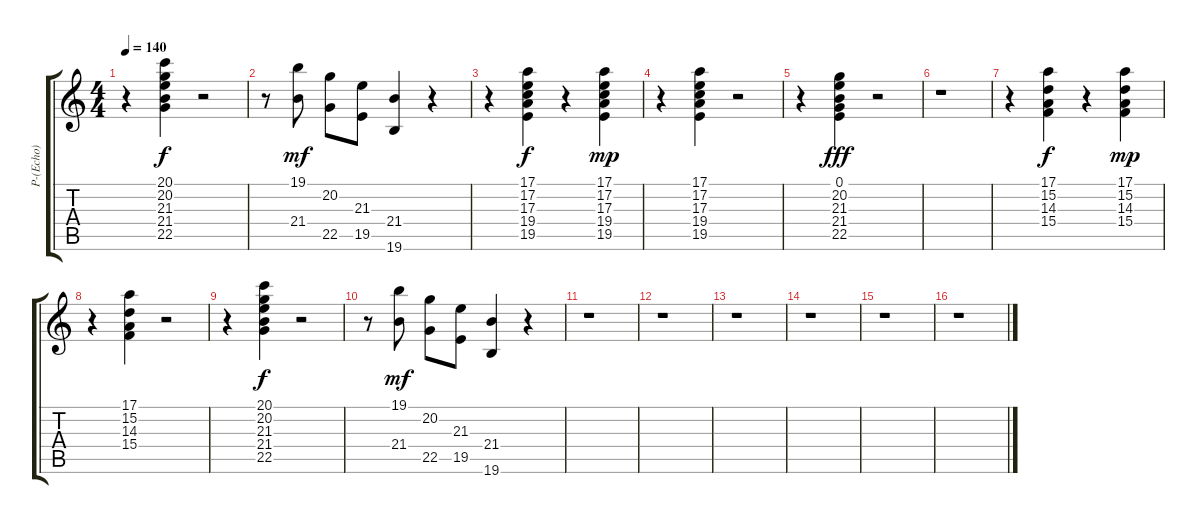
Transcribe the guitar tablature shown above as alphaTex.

\track ("P-(Echo)" "P-(Echo)") {instrument acousticgrandpiano}
\staff {score tabs}
\tuning (E4 B3 G3 D3 A2 E2) {hide}
\ts (4 4)
\tempo 140
\clef g2
\ks c
r.4{dy mp} (20.1 20.2 21.3 21.4 22.5).4{dy f} r.2 |
r.8 (19.1 21.4).8{dy mf} (20.2 22.5).8 (21.3 19.5).8 (21.4 19.6).4 r.4 |
r.4 (17.1 17.2 17.3 19.4 19.5).4{dy f} r.4 (17.1 17.2 17.3 19.4 19.5).4{dy mp} |
r.4 (17.1 17.2 17.3 19.4 19.5).4 r.2 |
r.4 (0.1 20.2 21.3 21.4 22.5).4{dy fff} r.2 |
r.1 |
r.4 (17.1 15.2 14.3 15.4).4{dy f} r.4 (17.1 15.2 14.3 15.4).4{dy mp} |
r.4 (17.1 15.2 14.3 15.4).4 r.2 |
r.4 (20.1 20.2 21.3 21.4 22.5).4{dy f} r.2 |
r.8 (19.1 21.4).8{dy mf} (20.2 22.5).8 (21.3 19.5).8 (21.4 19.6).4 r.4 |
r.1 |
r.1 |
r.1 |
r.1 |
r.1 |
r.1
